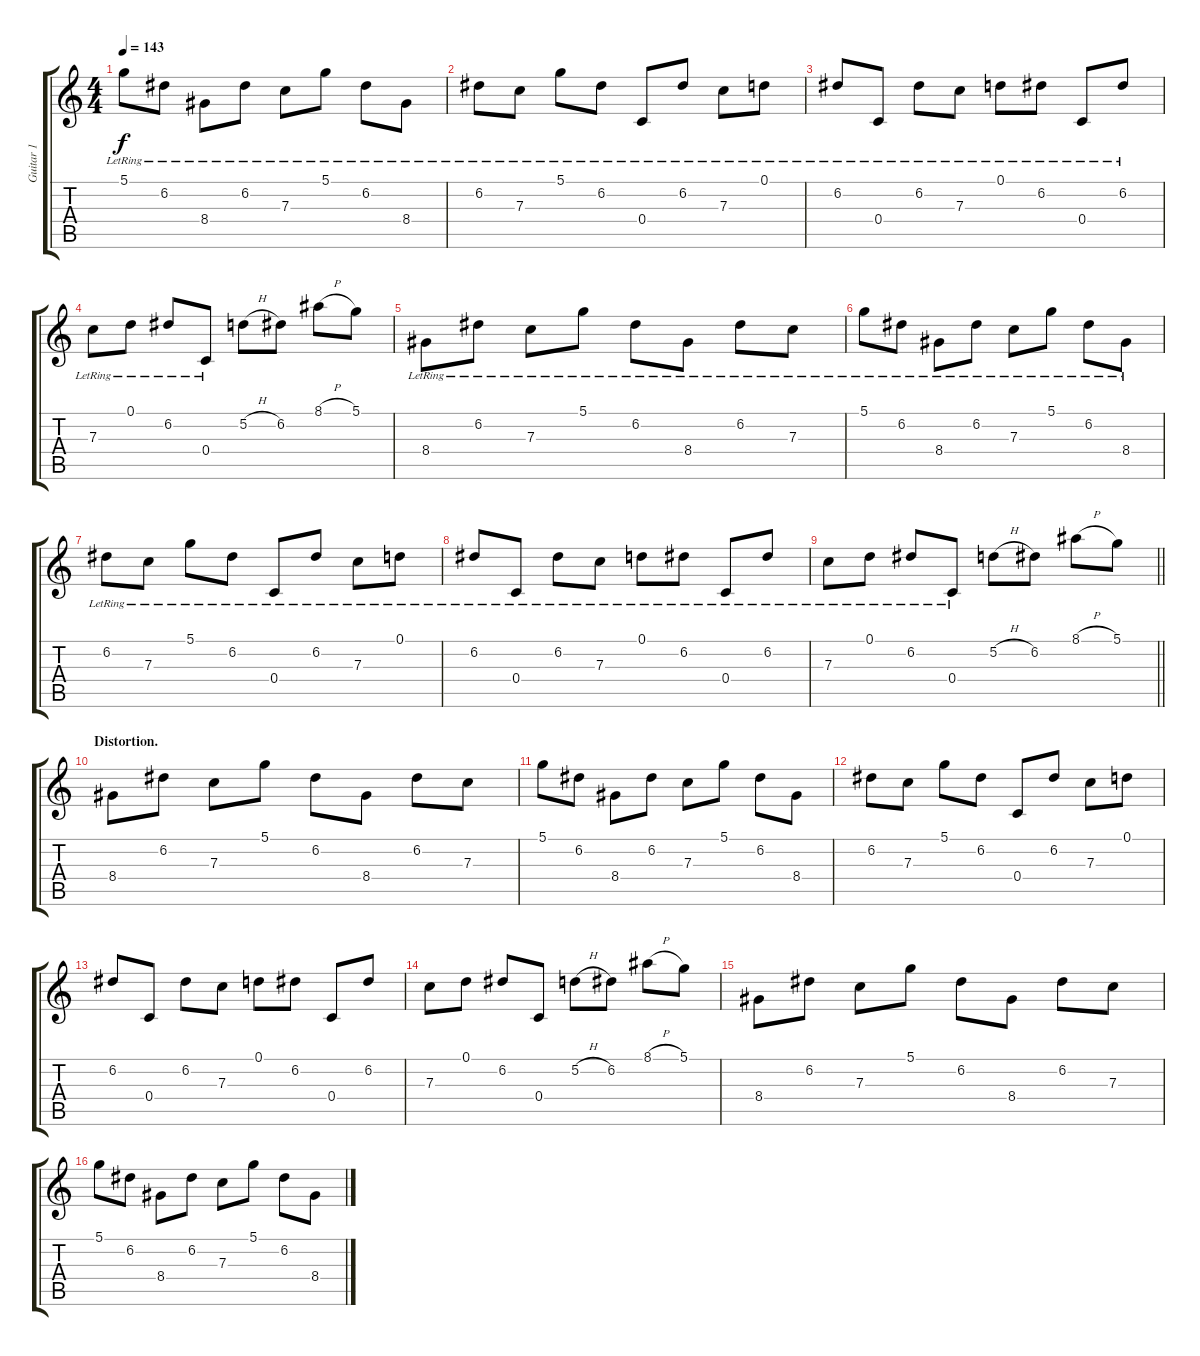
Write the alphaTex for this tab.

\track ("Guitar 1" "Guitar 1") {instrument distortionguitar}
\staff {score tabs}
\tuning (D4 A3 F3 C3 G2 C2) {hide}
\ts (4 4)
\tempo 143
\clef g2
\ks c
5.1{lr}.8{dy f} 6.2{lr}.8 8.4{lr}.8 6.2{lr}.8 7.3{lr}.8 5.1{lr}.8 6.2{lr}.8 8.4{lr}.8 |
6.2{lr}.8 7.3{lr}.8 5.1{lr}.8 6.2{lr}.8 0.4{lr}.8 6.2{lr}.8 7.3{lr}.8 0.1{lr}.8 |
6.2{lr}.8 0.4{lr}.8 6.2{lr}.8 7.3{lr}.8 0.1{lr}.8 6.2{lr}.8 0.4{lr}.8 6.2{lr}.8 |
7.3{lr}.8 0.1{lr}.8 6.2{lr}.8 0.4{lr}.8 5.2{h}.8 6.2.8 8.1{h}.8 5.1.8 |
8.4{lr}.8 6.2{lr}.8 7.3{lr}.8 5.1{lr}.8 6.2{lr}.8 8.4{lr}.8 6.2{lr}.8 7.3{lr}.8 |
5.1{lr}.8 6.2{lr}.8 8.4{lr}.8 6.2{lr}.8 7.3{lr}.8 5.1{lr}.8 6.2{lr}.8 8.4{lr}.8 |
6.2{lr}.8 7.3{lr}.8 5.1{lr}.8 6.2{lr}.8 0.4{lr}.8 6.2{lr}.8 7.3{lr}.8 0.1{lr}.8 |
6.2{lr}.8 0.4{lr}.8 6.2{lr}.8 7.3{lr}.8 0.1{lr}.8 6.2{lr}.8 0.4{lr}.8 6.2{lr}.8 |
\barLineRight lightlight
7.3{lr}.8 0.1{lr}.8 6.2{lr}.8 0.4{lr}.8 5.2{h}.8 6.2.8 8.1{h}.8 5.1.8 |
\section ("" "Distortion.")
8.4.8{balance 8 instrument distortionguitar} 6.2.8 7.3.8 5.1.8 6.2.8 8.4.8 6.2.8 7.3.8 |
5.1.8 6.2.8 8.4.8 6.2.8 7.3.8 5.1.8 6.2.8 8.4.8 |
6.2.8 7.3.8 5.1.8 6.2.8 0.4.8 6.2.8 7.3.8 0.1.8 |
6.2.8 0.4.8 6.2.8 7.3.8 0.1.8 6.2.8 0.4.8 6.2.8 |
7.3.8 0.1.8 6.2.8 0.4.8 5.2{h}.8 6.2.8 8.1{h}.8 5.1.8 |
8.4.8 6.2.8 7.3.8 5.1.8 6.2.8 8.4.8 6.2.8 7.3.8 |
5.1.8 6.2.8 8.4.8 6.2.8 7.3.8 5.1.8 6.2.8 8.4.8
